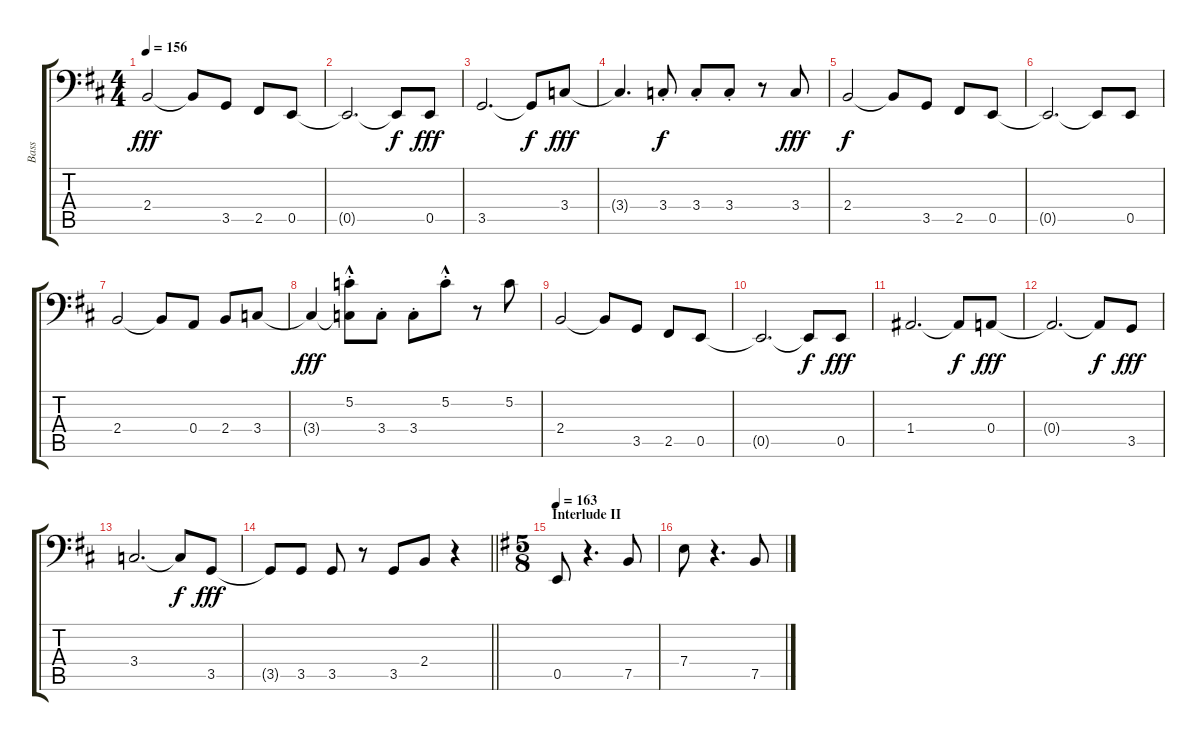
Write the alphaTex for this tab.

\track ("Bass" "Bass") {instrument slapbass2}
\staff {score tabs}
\tuning (B2 G2 D2 A1 E1 B0) {hide}
\ts (4 4)
\tempo 156
\clef f4
\ks d
2.4.2{dy fff} 2.4{t}.8 3.5.8 2.5.8 0.5.8 |
0.5{t}.2{d} 0.5{t}.8{dy f} 0.5.8{dy fff} |
3.5.2{d} 3.5{t}.8{dy f} 3.4.8{dy fff} |
3.4{t}.4{d} 3.4{st}.8{dy f} 3.4{st}.8 3.4{st}.8 r.8 3.4.8{dy fff} |
2.4.2{dy f} 2.4{t}.8 3.5.8 2.5.8 0.5.8 |
0.5{t}.2{d} 0.5{t}.8 0.5.8 |
2.4.2 2.4{t}.8 0.4.8 2.4.8 3.4.8 |
3.4{t}.4{dy fff} (5.2{hac st} 3.4{t}).8 3.4{st}.8 3.4{st}.8 5.2{hac st}.8{instrument slapbass2} r.8 5.2.8 |
2.4.2{instrument electricbassfinger} 2.4{t}.8 3.5.8 2.5.8 0.5.8 |
0.5{t}.2{d} 0.5{t}.8{dy f} 0.5.8{dy fff} |
1.4.2{d} 1.4{t}.8{dy f} 0.4.8{dy fff} |
0.4{t}.2{d} 0.4{t}.8{dy f} 3.5.8{dy fff} |
3.4.2{d} 3.4{t}.8{dy f} 3.5.8{dy fff} |
\barLineRight lightlight
3.5{t}.8 3.5.8 3.5.8 r.8 3.5.8 2.4.8 r.4 |
\ts (5 8)
\section ("" "Interlude II")
\tempo 163
\ks g
0.5.8 r.4{d} 7.5.8 |
7.4.8 r.4{d} 7.5.8
